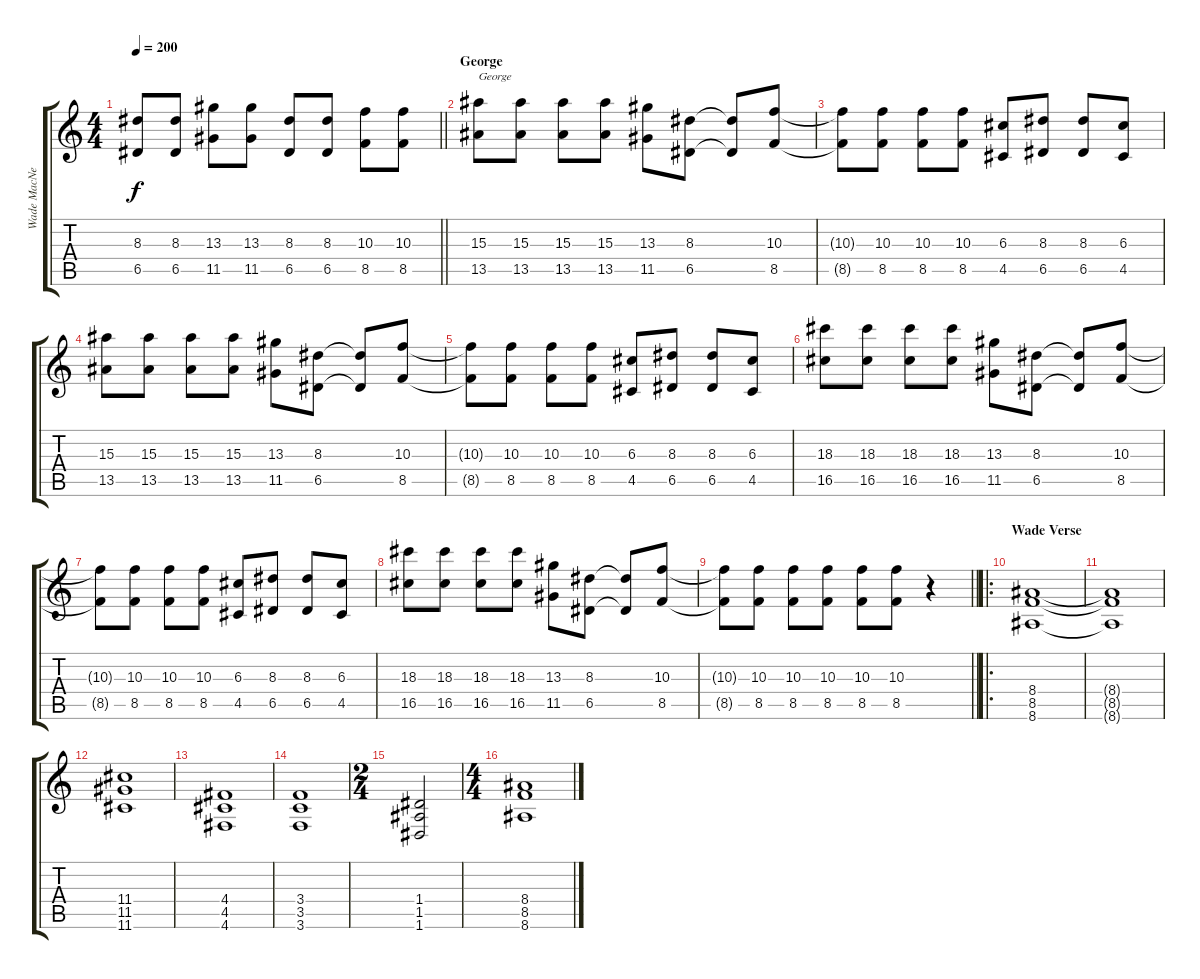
\track ("Wade MacNeil" "Wade MacNe") {instrument distortionguitar}
\staff {score tabs}
\tuning (E4 B3 G3 D3 A2 D2) {hide}
\ts (4 4)
\tempo 200
\clef g2
\barLineRight lightlight
\ks c
(8.3 6.5).8{dy f} (8.3 6.5).8 (13.3 11.5).8 (13.3 11.5).8 (8.3 6.5).8 (8.3 6.5).8 (10.3 8.5).8 (10.3 8.5).8 |
\section ("" "George")
(15.3 13.5).8{txt "George"} (15.3 13.5).8 (15.3 13.5).8 (15.3 13.5).8 (13.3 11.5).8 (8.3 6.5).8 (8.3{t} 6.5{t}).8 (10.3 8.5).8 |
(10.3{t} 8.5{t}).8 (10.3 8.5).8 (10.3 8.5).8 (10.3 8.5).8 (6.3 4.5).8 (8.3 6.5).8 (8.3 6.5).8 (6.3 4.5).8 |
(15.3 13.5).8 (15.3 13.5).8 (15.3 13.5).8 (15.3 13.5).8 (13.3 11.5).8 (8.3 6.5).8 (8.3{t} 6.5{t}).8 (10.3 8.5).8 |
(10.3{t} 8.5{t}).8 (10.3 8.5).8 (10.3 8.5).8 (10.3 8.5).8 (6.3 4.5).8 (8.3 6.5).8 (8.3 6.5).8 (6.3 4.5).8 |
(18.3 16.5).8 (18.3 16.5).8 (18.3 16.5).8 (18.3 16.5).8 (13.3 11.5).8 (8.3 6.5).8 (8.3{t} 6.5{t}).8 (10.3 8.5).8 |
(10.3{t} 8.5{t}).8 (10.3 8.5).8 (10.3 8.5).8 (10.3 8.5).8 (6.3 4.5).8 (8.3 6.5).8 (8.3 6.5).8 (6.3 4.5).8 |
(18.3 16.5).8 (18.3 16.5).8 (18.3 16.5).8 (18.3 16.5).8 (13.3 11.5).8 (8.3 6.5).8 (8.3{t} 6.5{t}).8 (10.3 8.5).8 |
\barLineRight lightlight
(10.3{t} 8.5{t}).8 (10.3 8.5).8 (10.3 8.5).8 (10.3 8.5).8 (10.3 8.5).8 (10.3 8.5).8 r.4 |
\ro
\section ("" "Wade Verse")
(8.4 8.5 8.6).1 |
(8.4{t} 8.5{t} 8.6{t}).1 |
(11.4 11.5 11.6).1 |
(4.4 4.5 4.6).1 |
(3.4 3.5 3.6).1 |
\ts (2 4)
(1.4 1.5 1.6).2 |
\ts (4 4)
(8.4 8.5 8.6).1
